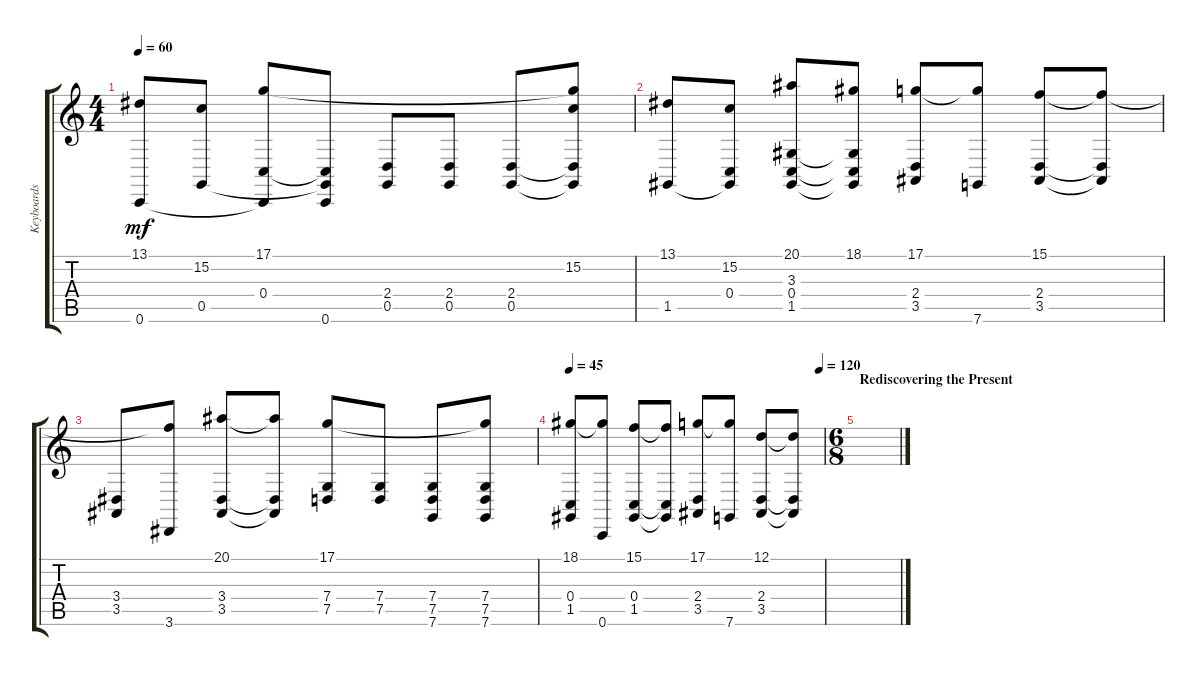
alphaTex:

\track ("Keyboards" "Keyboards") {instrument acousticgrandpiano}
\staff {score tabs}
\tuning (D4 A3 F3 C3 G2 C2) {hide}
\ts (4 4)
\tempo 60
\clef g2
\ks c
(13.1 0.6).8{dy mf} (15.2 0.5).8 (17.1 0.4 0.6{t}).8 (0.4{t} 0.5{t} 0.6).8 (2.4 0.5).8 (2.4 0.5).8 (2.4 0.5).8 (17.1{t} 15.2 2.4{t} 0.5{t}).8 |
(13.1 1.5).8 (15.2 0.4 1.5{t}).8 (20.1 3.3 0.4 1.5).8 (18.1 3.3{t} 0.4{t} 1.5{t}).8 (17.1 2.4 3.5).8 (17.1{t} 7.6).8 (15.1 2.4 3.5).8 (15.1{t} 2.4{t} 3.5{t}).8 |
(3.4 3.5).8 (15.1{t} 3.6).8 (20.1 3.4 3.5).8 (20.1{t} 3.4{t} 3.5{t}).8 (17.1 7.4 7.5).8 (7.4 7.5).8 (7.4 7.5 7.6).8 (17.1{t} 7.4 7.5 7.6).8 |
\tempo 45
\tempo (120 0.984375)
(18.1 0.4 1.5).8 (18.1{t} 0.6).8 (15.1 0.4 1.5).8 (15.1{t} 0.4{t} 1.5{t}).8 (17.1 2.4 3.5).8 (17.1{t} 7.6).8 (12.1 2.4 3.5).8 (12.1{t} 2.4{t} 3.5{t}).8 |
\ts (6 8)
\section ("" "Rediscovering the Present")
